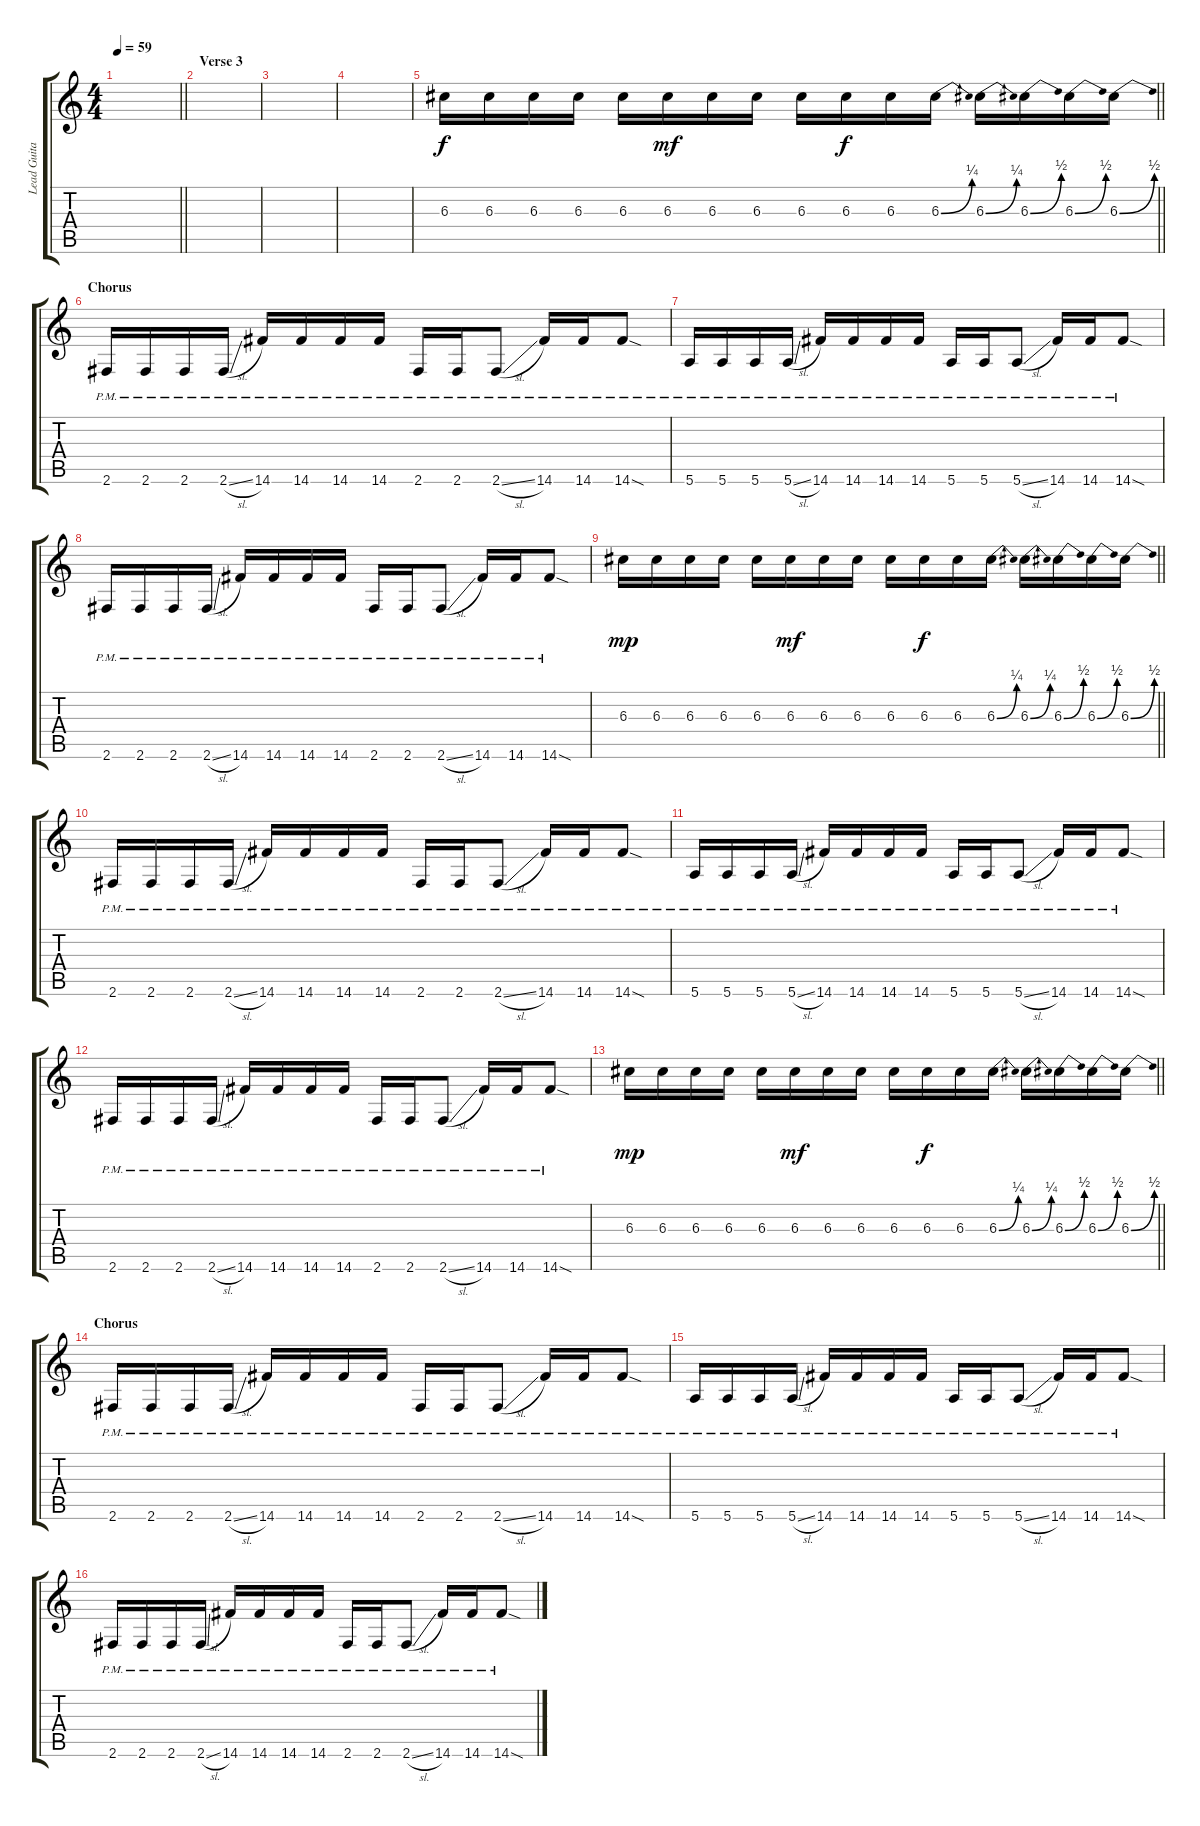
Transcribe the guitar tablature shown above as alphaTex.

\track ("Lead Guitar II" "Lead Guita") {instrument overdrivenguitar}
\staff {score tabs}
\tuning (E4 B3 G3 D3 A2 E2) {hide}
\ts (4 4)
\tempo 59
\clef g2
\barLineRight lightlight
\ks c
|
\section ("" "Verse 3")
|
|
|
\barLineRight lightlight
6.3.16 6.3.16 6.3.16 6.3.16 6.3.16 6.3.16{dy mf} 6.3.16 6.3.16 6.3.16 6.3.16{dy f} 6.3.16 6.3{be (bend 0 0 60 1)}.16 6.3{be (bend 0 0 60 1)}.16 6.3{be (bend 0 0 60 2)}.16 6.3{be (bend 0 0 60 2)}.16 6.3{be (bend 0 0 60 2)}.16 |
\section ("" "Chorus")
2.6{pm}.16 2.6{pm}.16 2.6{pm}.16 2.6{sl pm}.16 14.6{pm}.16 14.6{pm}.16 14.6{pm}.16 14.6{pm}.16 2.6{pm}.16 2.6{pm}.16 2.6{sl pm}.8 14.6{pm}.16 14.6{pm}.16 14.6{sod pm}.8 |
5.6{pm}.16 5.6{pm}.16 5.6{pm}.16 5.6{sl pm}.16 14.6{pm}.16 14.6{pm}.16 14.6{pm}.16 14.6{pm}.16 5.6{pm}.16 5.6{pm}.16 5.6{sl pm}.8 14.6{pm}.16 14.6{pm}.16 14.6{sod pm}.8 |
2.6{pm}.16 2.6{pm}.16 2.6{pm}.16 2.6{sl pm}.16 14.6{pm}.16 14.6{pm}.16 14.6{pm}.16 14.6{pm}.16 2.6{pm}.16 2.6{pm}.16 2.6{sl pm}.8 14.6{pm}.16 14.6{pm}.16 14.6{sod pm}.8 |
\barLineRight lightlight
6.3.16{dy mp} 6.3.16 6.3.16 6.3.16 6.3.16 6.3.16{dy mf} 6.3.16 6.3.16 6.3.16 6.3.16{dy f} 6.3.16 6.3{be (bend 0 0 60 1)}.16 6.3{be (bend 0 0 60 1)}.16 6.3{be (bend 0 0 60 2)}.16 6.3{be (bend 0 0 60 2)}.16 6.3{be (bend 0 0 60 2)}.16 |
2.6{pm}.16 2.6{pm}.16 2.6{pm}.16 2.6{sl pm}.16 14.6{pm}.16 14.6{pm}.16 14.6{pm}.16 14.6{pm}.16 2.6{pm}.16 2.6{pm}.16 2.6{sl pm}.8 14.6{pm}.16 14.6{pm}.16 14.6{sod pm}.8 |
5.6{pm}.16 5.6{pm}.16 5.6{pm}.16 5.6{sl pm}.16 14.6{pm}.16 14.6{pm}.16 14.6{pm}.16 14.6{pm}.16 5.6{pm}.16 5.6{pm}.16 5.6{sl pm}.8 14.6{pm}.16 14.6{pm}.16 14.6{sod pm}.8 |
2.6{pm}.16 2.6{pm}.16 2.6{pm}.16 2.6{sl pm}.16 14.6{pm}.16 14.6{pm}.16 14.6{pm}.16 14.6{pm}.16 2.6{pm}.16 2.6{pm}.16 2.6{sl pm}.8 14.6{pm}.16 14.6{pm}.16 14.6{sod pm}.8 |
\barLineRight lightlight
6.3.16{dy mp} 6.3.16 6.3.16 6.3.16 6.3.16 6.3.16{dy mf} 6.3.16 6.3.16 6.3.16 6.3.16{dy f} 6.3.16 6.3{be (bend 0 0 60 1)}.16 6.3{be (bend 0 0 60 1)}.16 6.3{be (bend 0 0 60 2)}.16 6.3{be (bend 0 0 60 2)}.16 6.3{be (bend 0 0 60 2)}.16 |
\section ("" "Chorus")
2.6{pm}.16 2.6{pm}.16 2.6{pm}.16 2.6{sl pm}.16 14.6{pm}.16 14.6{pm}.16 14.6{pm}.16 14.6{pm}.16 2.6{pm}.16 2.6{pm}.16 2.6{sl pm}.8 14.6{pm}.16 14.6{pm}.16 14.6{sod pm}.8 |
5.6{pm}.16 5.6{pm}.16 5.6{pm}.16 5.6{sl pm}.16 14.6{pm}.16 14.6{pm}.16 14.6{pm}.16 14.6{pm}.16 5.6{pm}.16 5.6{pm}.16 5.6{sl pm}.8 14.6{pm}.16 14.6{pm}.16 14.6{sod pm}.8 |
2.6{pm}.16 2.6{pm}.16 2.6{pm}.16 2.6{sl pm}.16 14.6{pm}.16 14.6{pm}.16 14.6{pm}.16 14.6{pm}.16 2.6{pm}.16 2.6{pm}.16 2.6{sl pm}.8 14.6{pm}.16 14.6{pm}.16 14.6{sod pm}.8
